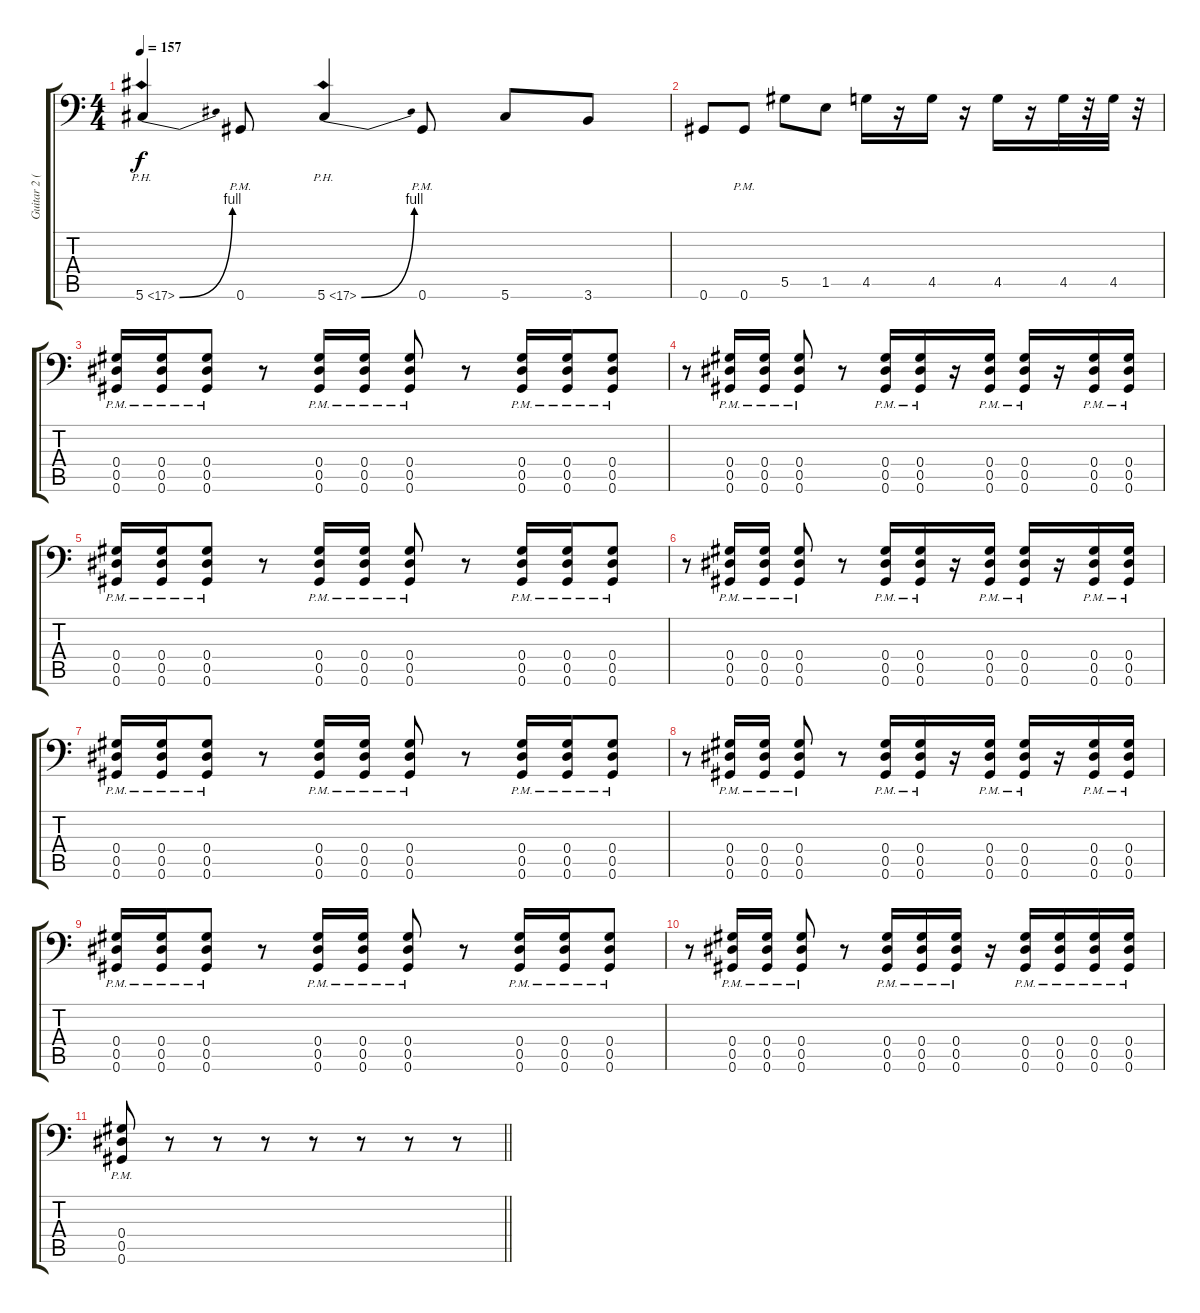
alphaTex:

\track ("Guitar 2 (Drop G#)" "Guitar 2 (") {instrument distortionguitar}
\staff {score tabs}
\tuning (Bb3 F3 Db3 Ab2 Eb2 Ab1) {hide}
\ts (4 4)
\tempo 157
\clef f4
\ks c
5.6{be (bend 0 0 60 4) ph 12}.4{dy f} 0.6{pm}.8 5.6{be (bend 0 0 60 4) ph 12}.4 0.6{pm}.8 5.6.8 3.6.8 |
0.6.8 0.6{pm}.8 5.5.8 1.5.8 4.5.16 r.16 4.5.16 r.16 4.5.16 r.16 4.5.32 r.32 4.5.32 r.32 |
(0.4{pm} 0.5{pm} 0.6{pm}).16 (0.4{pm} 0.5{pm} 0.6{pm}).16 (0.4{pm} 0.5{pm} 0.6{pm}).8 r.8 (0.4{pm} 0.5{pm} 0.6{pm}).16 (0.4{pm} 0.5{pm} 0.6{pm}).16 (0.4{pm} 0.5{pm} 0.6{pm}).8 r.8 (0.4{pm} 0.5{pm} 0.6{pm}).16 (0.4{pm} 0.5{pm} 0.6{pm}).16 (0.4{pm} 0.5{pm} 0.6{pm}).8 |
r.8 (0.4{pm} 0.5{pm} 0.6{pm}).16 (0.4{pm} 0.5{pm} 0.6{pm}).16 (0.4{pm} 0.5{pm} 0.6{pm}).8 r.8 (0.4{pm} 0.5{pm} 0.6{pm}).16 (0.4{pm} 0.5{pm} 0.6{pm}).16 r.16 (0.4{pm} 0.5{pm} 0.6{pm}).16 (0.4{pm} 0.5{pm} 0.6{pm}).16 r.16 (0.4{pm} 0.5{pm} 0.6{pm}).16 (0.4{pm} 0.5{pm} 0.6{pm}).16 |
(0.4{pm} 0.5{pm} 0.6{pm}).16 (0.4{pm} 0.5{pm} 0.6{pm}).16 (0.4{pm} 0.5{pm} 0.6{pm}).8 r.8 (0.4{pm} 0.5{pm} 0.6{pm}).16 (0.4{pm} 0.5{pm} 0.6{pm}).16 (0.4{pm} 0.5{pm} 0.6{pm}).8 r.8 (0.4{pm} 0.5{pm} 0.6{pm}).16 (0.4{pm} 0.5{pm} 0.6{pm}).16 (0.4{pm} 0.5{pm} 0.6{pm}).8 |
r.8 (0.4{pm} 0.5{pm} 0.6{pm}).16 (0.4{pm} 0.5{pm} 0.6{pm}).16 (0.4{pm} 0.5{pm} 0.6{pm}).8 r.8 (0.4{pm} 0.5{pm} 0.6{pm}).16 (0.4{pm} 0.5{pm} 0.6{pm}).16 r.16 (0.4{pm} 0.5{pm} 0.6{pm}).16 (0.4{pm} 0.5{pm} 0.6{pm}).16 r.16 (0.4{pm} 0.5{pm} 0.6{pm}).16 (0.4{pm} 0.5{pm} 0.6{pm}).16 |
(0.4{pm} 0.5{pm} 0.6{pm}).16 (0.4{pm} 0.5{pm} 0.6{pm}).16 (0.4{pm} 0.5{pm} 0.6{pm}).8 r.8 (0.4{pm} 0.5{pm} 0.6{pm}).16 (0.4{pm} 0.5{pm} 0.6{pm}).16 (0.4{pm} 0.5{pm} 0.6{pm}).8 r.8 (0.4{pm} 0.5{pm} 0.6{pm}).16 (0.4{pm} 0.5{pm} 0.6{pm}).16 (0.4{pm} 0.5{pm} 0.6{pm}).8 |
r.8 (0.4{pm} 0.5{pm} 0.6{pm}).16 (0.4{pm} 0.5{pm} 0.6{pm}).16 (0.4{pm} 0.5{pm} 0.6{pm}).8 r.8 (0.4{pm} 0.5{pm} 0.6{pm}).16 (0.4{pm} 0.5{pm} 0.6{pm}).16 r.16 (0.4{pm} 0.5{pm} 0.6{pm}).16 (0.4{pm} 0.5{pm} 0.6{pm}).16 r.16 (0.4{pm} 0.5{pm} 0.6{pm}).16 (0.4{pm} 0.5{pm} 0.6{pm}).16 |
(0.4{pm} 0.5{pm} 0.6{pm}).16 (0.4{pm} 0.5{pm} 0.6{pm}).16 (0.4{pm} 0.5{pm} 0.6{pm}).8 r.8 (0.4{pm} 0.5{pm} 0.6{pm}).16 (0.4{pm} 0.5{pm} 0.6{pm}).16 (0.4{pm} 0.5{pm} 0.6{pm}).8 r.8 (0.4{pm} 0.5{pm} 0.6{pm}).16 (0.4{pm} 0.5{pm} 0.6{pm}).16 (0.4{pm} 0.5{pm} 0.6{pm}).8 |
r.8 (0.4{pm} 0.5{pm} 0.6{pm}).16 (0.4{pm} 0.5{pm} 0.6{pm}).16 (0.4{pm} 0.5{pm} 0.6{pm}).8 r.8 (0.4{pm} 0.5{pm} 0.6{pm}).16 (0.4{pm} 0.5{pm} 0.6{pm}).16 (0.4{pm} 0.5 0.6).16 r.16 (0.4{pm} 0.5{pm} 0.6{pm}).16 (0.4{pm} 0.5{pm} 0.6{pm}).16 (0.4{pm} 0.5{pm} 0.6{pm}).16 (0.4{pm} 0.5{pm} 0.6{pm}).16 |
\barLineRight lightlight
(0.4{pm} 0.5{pm} 0.6{pm}).8 r.8 r.8 r.8 r.8 r.8 r.8 r.8
